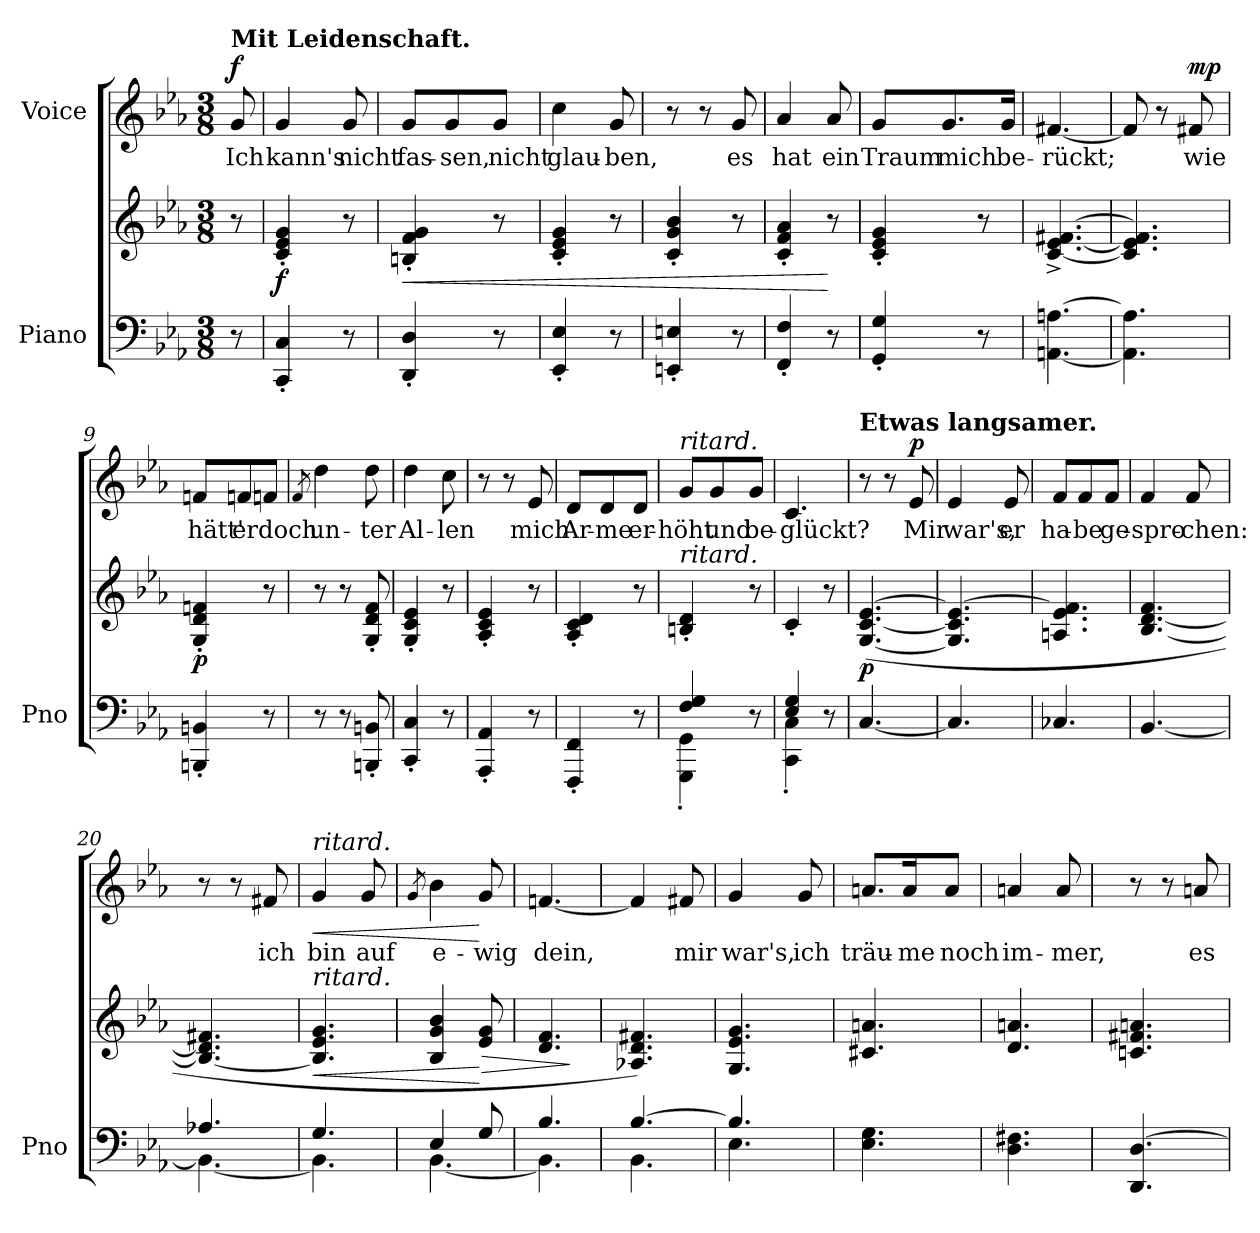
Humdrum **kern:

**kern	**kern	**dynam	**kern	**text	**dynam
*part2	*part2	*part2	*part1	*part1	*part1
*staff3	*staff2	*staff2/3	*staff1	*staff1	*staff1
*I"Piano	*	*	*I"Voice	*	*
*I'Pno	*	*	*	*	*
*clefF4	*clefG2	*	*clefG2	*	*
*k[b-e-a-]	*k[b-e-a-]	*	*k[b-e-a-]	*	*
*M3/8	*M3/8	*	*M3/8	*	*
=	=	=	=	=	=
!	!	!	!LO:TX:a:B:t=Mit Leidenschaft.	!	!
!	!	!	!	!LO:LY:b	!LO:DY:a
8r	8r	.	8g/	Ich	f
=1	=1	=1	=1	=1	=1
!	!	!LO:DY:b	!	!LO:LY:b	!
4CC/' 4C/'	4c/' 4e-/' 4g/'	f	4g/	kann's	.
!	!	!	!	!LO:LY:b	!
8r	8r	.	8g/	nicht	.
=2	=2	=2	=2	=2	=2
!	!	!LO:HP:b	!	!LO:LY:b	!
4DD/' 4D/'	4Bn/' 4f/' 4g/'	<	8g/L	fas-	.
!	!	!	!	!LO:LY:b	!
.	.	.	8g/	-sen,	.
!	!	!	!	!LO:LY:b	!
8r	8r	.	8g/J	nicht	.
=3	=3	=3	=3	=3	=3
!	!	!	!	!LO:LY:b	!
4EE-/' 4E-/'	4c/' 4e-/' 4g/'	.	4cc\	glau-	.
!	!	!	!	!LO:LY:b	!
8r	8r	.	8g/	-ben,	.
=4	=4	=4	=4	=4	=4
4EEn/' 4En/'	4c/' 4g/' 4b-/'	.	8r	.	.
.	.	.	8r	.	.
!	!	!	!	!LO:LY:b	!
8r	8r	.	8g/	es	.
=5	=5	=5	=5	=5	=5
!	!	!	!	!LO:LY:b	!
4FF/' 4F/'	4c/' 4f/' 4a-/'	.	4a-/	hat	.
!	!	!	!	!LO:LY:b	!
8r	8r	[	8a-/	ein	.
=6	=6	=6	=6	=6	=6
!	!	!	!	!LO:LY:b	!
4GG/' 4G/'	4c/' 4e-/' 4g/'	.	8g/L	Traum	.
!	!	!	!	!LO:LY:b	!
.	.	.	8.g/	mich	.
8r	8r	.	.	.	.
!	!	!	!	!LO:LY:b	!
.	.	.	16g/Jk	be-	.
=7	=7	=7	=7	=7	=7
!	!	!	!	!LO:LY:b	!
[4.AAn\ [4.An\	[4.c/^ [4.e-/^ [4.f#X/^	.	[4.f#X/	-rückt;	.
=8	=8	=8	=8	=8	=8
4.AA\] 4.A\]	4.c/] 4.e-/] 4.f#/]	.	8f#/]	.	.
.	.	.	8r	.	.
!	!	!	!	!LO:LY:b	!LO:DY:a
.	.	.	8f#X/	wie	mp
!!LO:LB:g=z
=9	=9	=9	=9	=9	=9
!	!	!LO:DY:b	!	!LO:LY:b	!
4BBBn/' 4BBn/'	4G/' 4d/' 4fn/'	p	8fn/L	hätt'	.
!	!	!	!	!LO:LY:b	!
.	.	.	8fn/	er	.
!	!	!	!	!LO:LY:b	!
8r	8r	.	8fn/J	doch	.
=10	=10	=10	=10	=10	=10
.	.	.	8qf/	.	.
!	!	!	!	!LO:LY:b	!
8r	8r	.	4dd\	un-	.
8r	8r	.	.	.	.
!	!	!	!	!LO:LY:b	!
8BBBn/' 8BBn/'	8G/' 8d/' 8f/'	.	8dd\	-ter	.
=11	=11	=11	=11	=11	=11
!	!	!	!	!LO:LY:b	!
4CC/' 4C/'	4G/' 4c/' 4e-/'	.	4dd\	Al-	.
!	!	!	!	!LO:LY:b	!
8r	8r	.	8cc\	-len	.
=12	=12	=12	=12	=12	=12
4AAA-/' 4AA-/'	4A-/' 4c/' 4e-/'	.	8r	.	.
.	.	.	8r	.	.
!	!	!	!	!LO:LY:b	!
8r	8r	.	8e-/	mich	.
=13	=13	=13	=13	=13	=13
!	!	!	!	!LO:LY:b	!
4FFF/' 4FF/'	4A-/' 4c/' 4d/'	.	8d/L	Ar-	.
!	!	!	!	!LO:LY:b	!
.	.	.	8d/	-me	.
!	!	!	!	!LO:LY:b	!
8r	8r	.	8d/J	er-	.
=14	=14	=14	=14	=14	=14
*^	*	*	*	*	*
!	!	!	!	!LO:TX:a:i:t=ritard.	!	!
!	!	!LO:TX:a:i:t=ritard.	!	!	!	!
!	!	!	!	!	!LO:LY:b	!
4F/ 4G/	4GGG\' 4GG\'	4Bn/' 4d/'	.	8g/L	-höht	.
!	!	!	!	!	!LO:LY:b	!
.	.	.	.	8g/	und	.
*	*	*	*	*MM113	*	*
!	!	!	!	!	!LO:LY:b	!
8r	8ryy	8r	.	8g/J	be-	.
=15	=15	=15	=15	=15	=15	=15
!	!	!	!	!	!LO:LY:b	!
4E-/ 4G/	4CC\' 4C\'	4c'/	.	4.c/	-glückt?	.
8r	8ryy	8r	.	.	.	.
=16	=16	=16	=16	=16	=16	=16
!	!	!	!	!LO:TX:a:B:t=Etwas langsamer.	!	!
!	!	!	!LO:DY:b	!	!	!
*v	*v	*	*	*	*	*
[4.C/	([4.G/ [4.c/ [4.e-/	p	8r	.	.
.	.	.	8r	.	.
!	!	!	!	!LO:LY:b	!LO:DY:a
.	.	.	8e-/	Mir	p
=17	=17	=17	=17	=17	=17
!	!	!	!	!LO:LY:b	!
4.C/]	4.G/] 4.c/] 4.e-/_	.	4e-/	war's,	.
!	!	!	!	!LO:LY:b	!
.	.	.	8e-/	er	.
=18	=18	=18	=18	=18	=18
!	!	!	!	!LO:LY:b	!
4.C-X/	4.An/ 4.e-/] 4.f/	.	8f/L	ha-	.
!	!	!	!	!LO:LY:b	!
.	.	.	8f/	-be	.
!	!	!	!	!LO:LY:b	!
.	.	.	8f/J	ge-	.
=19	=19	=19	=19	=19	=19
!	!	!	!	!LO:LY:b	!
[4.BB-/	[4.B-/ [4.d/ 4.f/	.	4f/	-spro-	.
!	!	!	!	!LO:LY:b	!
.	.	.	8f/	-chen:	.
!!LO:LB:g=z
=20	=20	=20	=20	=20	=20
*^	*	*	*	*	*
4.A-X/	4.BB-\_	4.B-/_ 4.d/] 4.f#X/	.	8r	.	.
.	.	.	.	8r	.	.
!	!	!	!	!	!LO:LY:b	!
.	.	.	.	8f#X/	ich	.
=21	=21	=21	=21	=21	=21	=21
!	!	!	!	!LO:TX:a:i:t=ritard.	!	!
!	!	!LO:TX:a:i:t=ritard.	!	!	!	!
!	!	!	!LO:HP:b	!	!LO:LY:b	!LO:HP:b
4.G/	4.BB-\]	4.B-/] 4.e-/ 4.g/	<	4g/	bin	<
!	!	!	!	!	!LO:LY:b	!
.	.	.	.	8g/	auf	.
=22	=22	=22	=22	=22	=22	=22
.	.	.	.	8qg/	.	.
!	!	!	!	!	!LO:LY:b	!
4E-/	[4.BB-\	4B-/ 4g/ 4b-/	.	4b-\	e-	.
!	!	!	!LO:HP:n=1:b	!	!LO:LY:b	!
8G/	.	8e-/ 8g/	[ >	8g/	-wig	[
=23	=23	=23	=23	=23	=23	=23
!	!	!	!	!	!LO:LY:b	!
4.B-/	4.BB-\]	4.d/ 4.f/	.	[4.fn/	dein,	.
*v	*v	*	*	*	*	*
.	.	]	.	.	.
=24	=24	=24	=24	=24	=24
*^	*	*	*	*	*
[4.B-/	4.BB-\	4.A-X/ 4.d/ 4.f#X/)	.	4fn/]	.	.
!	!	!	!	!	!LO:LY:b	!
.	.	.	.	8f#X/	mir	.
=25	=25	=25	=25	=25	=25	=25
!	!	!	!	!	!LO:LY:b	!
4.B-/]	4.E-\	4.G/ 4.e-/ 4.g/	.	4g/	war's,	.
!	!	!	!	!	!LO:LY:b	!
.	.	.	.	8g/	ich	.
*v	*v	*	*	*	*	*
=26	=26	=26	=26	=26	=26
!	!	!	!	!LO:LY:b	!
4.E-\ 4.G\	4.c#X/ 4.an/	.	8.an/L	träu-	.
!	!	!	!	!LO:LY:b	!
.	.	.	16a/K	-me	.
!	!	!	!	!LO:LY:b	!
.	.	.	8a/J	noch	.
=27	=27	=27	=27	=27	=27
!	!	!	!	!LO:LY:b	!
4.D\ 4.F#X\	4.d/ 4.an/	.	4an/	im-	.
!	!	!	!	!LO:LY:b	!
.	.	.	8a/	-mer,	.
=28	=28	=28	=28	=28	=28
4.DD/ [4.D/	4.cn/ 4.f#X/ 4.an/	.	8r	.	.
.	.	.	8r	.	.
!	!	!	!	!LO:LY:b	!
.	.	.	8an/	es	.
=	=	=	=	=	=
*-	*-	*-	*-	*-	*-
